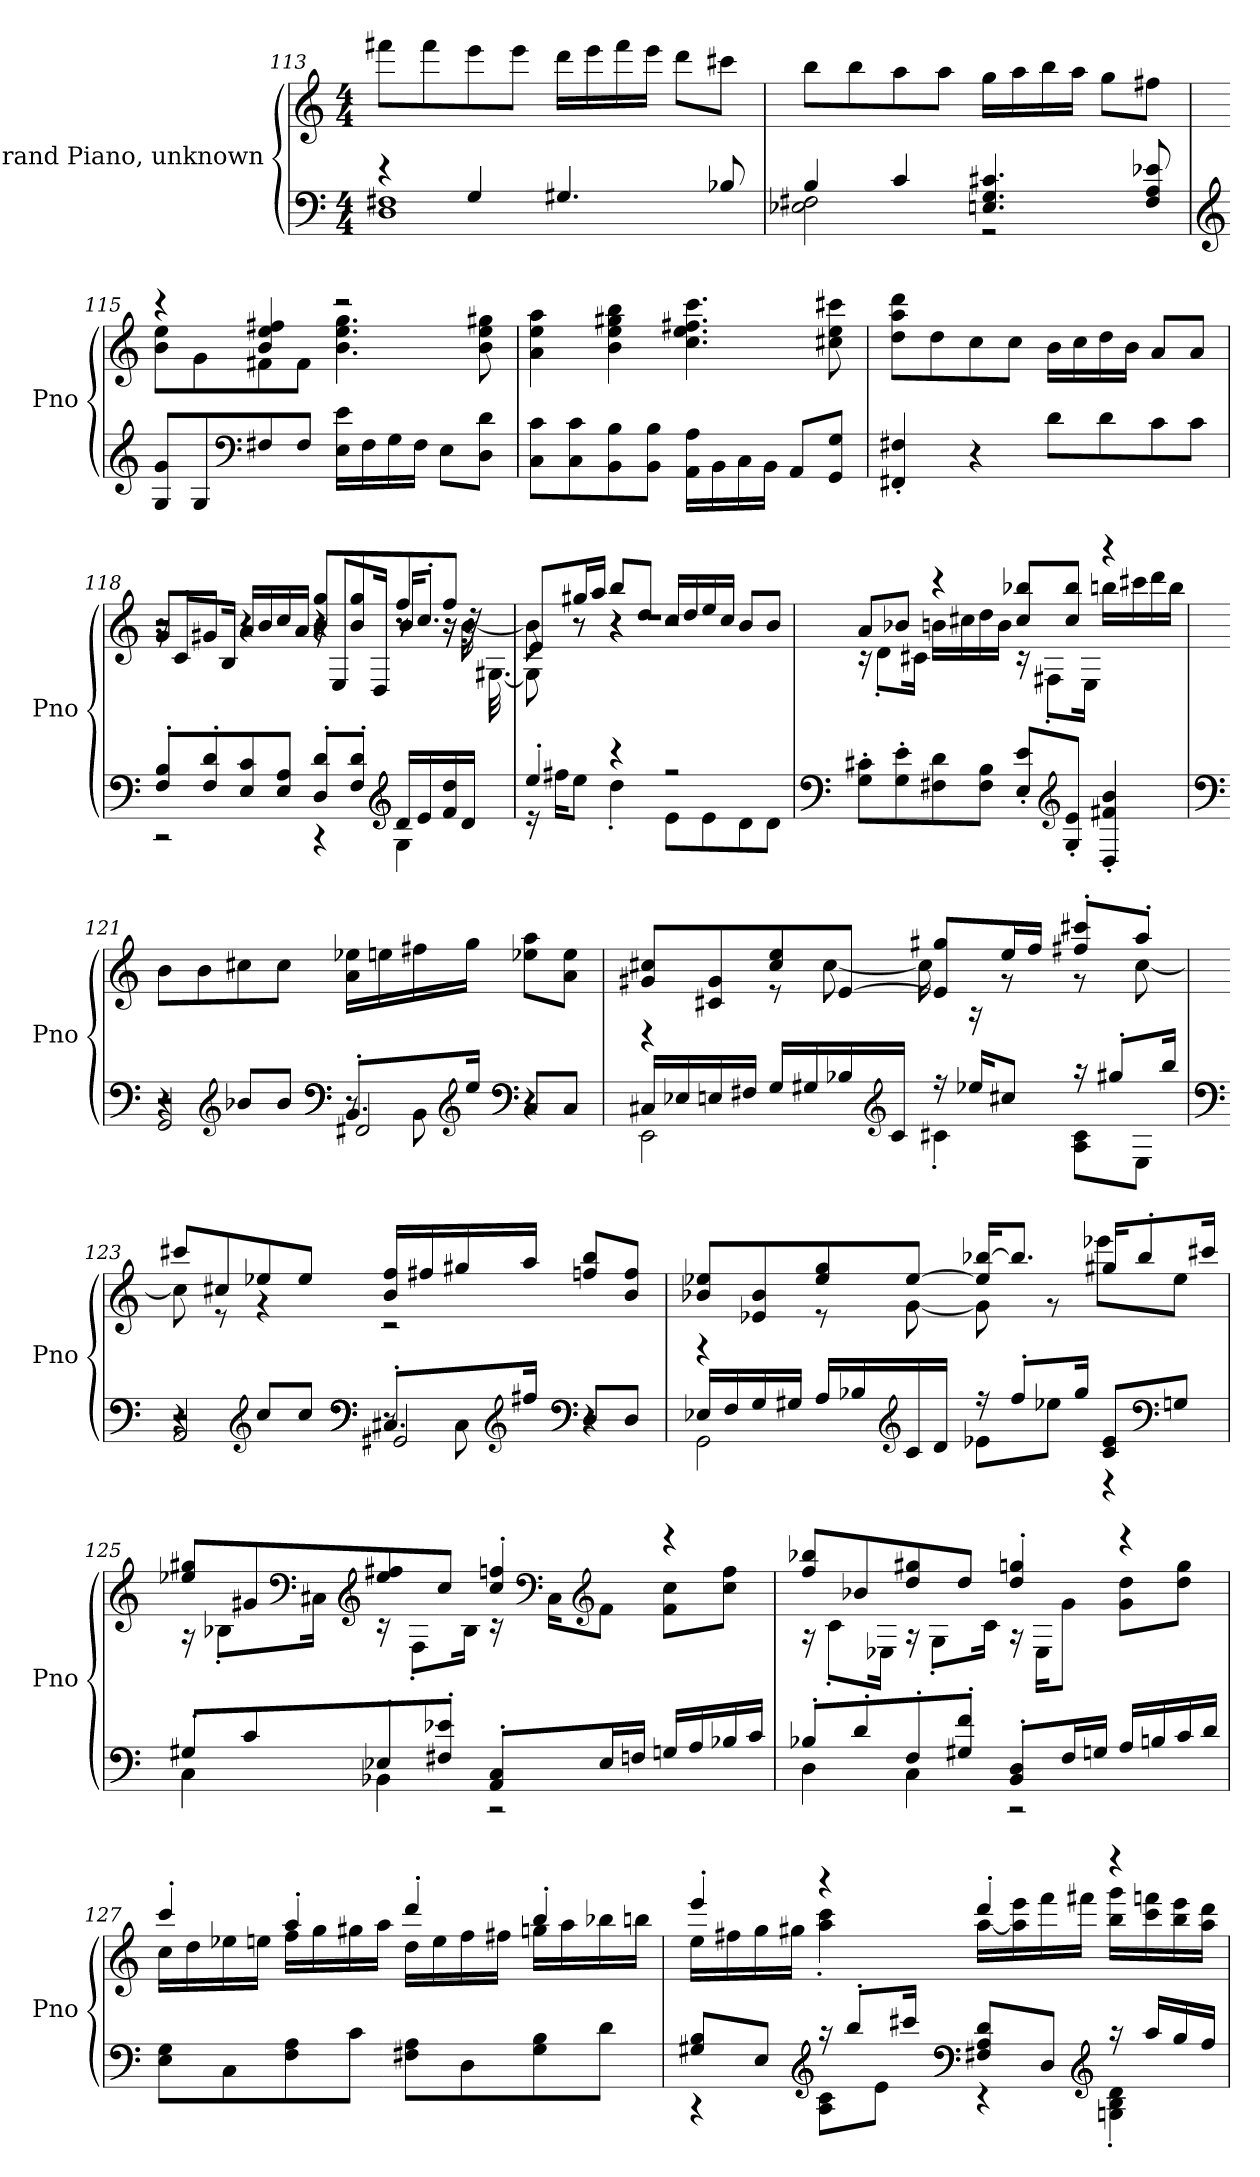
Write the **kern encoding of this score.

**kern	**kern
*part1	*part1
*staff2	*staff1
*I"Grand Piano, unknown	*
*I'Pno	*
*clefF4	*clefG2
*k[]	*k[]
*M4/4	*M4/4
=113	=113
*^	*
4r	1D 1F#X	8fff#X\L
.	.	8fff#\
4G/	.	8eee\
.	.	8eee\J
4.G#X/	.	16ddd\LL
.	.	16eee\
.	.	16fff#\
.	.	16eee\JJ
.	.	8ddd\L
8B-X/	.	8ccc#X\J
=114	=114	=114
4B/	2E-X\ 2F#X\	8bb\L
.	.	8bb\
4c/	.	8aa\
.	.	8aa\J
4.En/ 4.G/ 4.c#X/	2r	16gg\LL
.	.	16aa\
.	.	16bb\
.	.	16aa\JJ
.	.	8gg\L
8F#/ 8A/ 8e-X/	.	8ff#X\J
*v	*v	*
!!LO:LB:g=z
=115	=115
*clefG2	*
*	*^
8G/ 8g/L	4r	8b\ 8ee\L
8G/	.	8g\
*clefF4	*	*
8F#X/	4b/ 4ee/ 4ff#X/	8f#X\
8F#/J	.	8f#\J
16E\ 16e\LL	2r	4.b\ 4.ee\ 4.gg\
16F#\	.	.
16G\	.	.
16F#\JJ	.	.
8E\L	.	.
8D\ 8d\J	.	8b\ 8ee\ 8gg#X\
*	*v	*v
=116	=116
8C\ 8c\L	4a\ 4ee\ 4aa\
8C\ 8c\	.
8BB\ 8B\	4b\ 4ee\ 4gg#X\ 4bb\
8BB\ 8B\J	.
16AA\ 16A\LL	4.cc\ 4.ee\ 4.ff#X\ 4.ccc\
16BB\	.
16C\	.
16BB\JJ	.
8AA/L	.
8GG/ 8G/J	8cc#X\ 8ee\ 8ccc#X\
=117	=117
4FF#X/' 4F#X/'	8dd\ 8aa\ 8ddd\L
.	8dd\
4r	8cc\
.	8cc\J
8d\L	16b\LL
.	16cc\
8d\	16dd\
.	16b\JJ
8c\	8a/L
8c\J	8a/J
!!LO:LB:g=z
=118	=118
*^	*^
*	*	*	*^
*	*	*	*	*^
8F/' 8B/'L	2r	8g/L	2r	16r	2r
.	.	.	.	8c'/L	.
8F/' 8d/'	.	8g#X/J	.	.	.
.	.	.	.	16B/Jk	.
8E/ 8c/	.	4r	.	16a/LL	.
.	.	.	.	16b/	.
8E/ 8A/J	.	.	.	16cc/	.
.	.	.	.	16a/JJ	.
8D/' 8d/'L	4r	8b/ 8gg/L	4r	16r	4r
.	.	.	.	8E'/L	.
8F/' 8d/'J	.	8b/ 8gg/	.	.	.
.	.	.	.	16D/Jk	.
*clefG2	*	*	*	*	*
16d/LL	4G\	8ff/	8r	16b/KL	8r
16e/	.	.	.	8.cc'/J	.
16f/ 16dd/	.	8ff/J	16r	.	16r
16d/JJ	.	.	[16b\	.	64r
.	.	.	.	.	[32.G#X\
=119	=119	=119	=119	=119	=119
4ee'/	16r	1r	8b\]	8e/L	8G#\]
.	16ff#X\KL	.	.	.	.
.	8ee\J	.	8r	16gg#X/L	8r
.	.	.	.	16aa/JJ	.
4r	4dd'\	.	4r	8bb/L	4r
.	.	.	.	8dd/J	.
2r	8e\L	.	2r	16cc/LL	2r
.	.	.	.	16dd/	.
.	8e\	.	.	16ee/	.
.	.	.	.	16cc/JJ	.
.	8d\	.	.	8b/L	.
.	8d\J	.	.	8b/J	.
*v	*v	*	*	*	*
*	*v	*v	*v	*v
!!LO:PB:g=z
=120	=120
*clefF4	*
*	*^
8G\' 8c#X\'L	8a/L	16r
.	.	8d'\L
8G\' 8e\'	8b-X/J	.
.	.	16c#X\Jk
8F#X\ 8d\	4r	16bn\LL
.	.	16cc#X\
8F#\ 8B\J	.	16dd\
.	.	16b\JJ
8E/' 8e/'L	8cc#/ 8bb-X/L	16r
.	.	8F#X'\L
*clefG2	*	*
8G/' 8e/'J	8cc#/ 8bb-/J	.
.	.	16E\Jk
4D/' 4f#X/' 4b/'	4r	16bbn\LL
.	.	16ccc#X\
.	.	16ddd\
.	.	16bb\JJ
*	*v	*v
=121	=121
*clefF4	*
*^	*
*	*^	*
4r	2r	2GG/	8b\L
.	.	.	8b\
*clefG2	*	*	*
8b-X/L	.	.	8cc#X\
8b-/J	.	.	8cc#\J
*clefF4	*	*	*
8.BB'/L	8r	2FF#X/	16a\ 16ee-X\LL
.	.	.	16een\
.	8BB\	.	16ff#X\
*clefG2	*	*	*
16ee/Jk	.	.	16gg\JJ
*clefF4	*	*	*
8C/L	4r	.	8ee-X\ 8aa\L
8C/J	.	.	8a\ 8ee-\J
*	*v	*v	*
!!LO:LB:g=z
=122	=122	=122
*	*	*^
16C#X/LL	2EE\	8g#X/ 8cc#X/L	4r
16E-X/	.	.	.
16En/	.	8c#X/ 8g#/	.
16F#X/JJ	.	.	.
16G/LL	.	8cc#/ 8ee/	8r
16G#X/	.	.	.
16B-X/	.	[8e/J	[8cc#\
*clefG2	*	*	*
16c/JJ	.	.	.
16r	4c#X'\	8e/] 8gg#X/L	16cc#\]
16ee-X/KL	.	.	16r
8cc#X/J	.	16ee/L	8r
.	.	16ff/JJ	.
16r	8A\ 8c#\L	8ff#X/' 8ccc#X/'L	8r
8gg#X'/L	.	.	.
.	8E\J	8aa'/J	[8cc#\
16bb/Jk	.	.	.
*v	*v	*	*
!!LO:LB:g=z	!!
=123	=123	=123
*clefF4	*	*
*^	*	*
*	*^	*	*
4r	2r	2AA/	8ccc#X/L	8cc#\]
.	.	.	8cc#X/	8r
*clefG2	*	*	*	*
8cc/L	.	.	8ee-X/	4r
8cc/J	.	.	8ee-/J	.
*clefF4	*	*	*	*
8.C#X'/L	8r	2GG#X/	16b/ 16ff/LL	2r
.	.	.	16ff#X/	.
.	8C#\	.	16gg#X/	.
*clefG2	*	*	*	*
16ff#X/Jk	.	.	16aa/JJ	.
*clefF4	*	*	*	*
8D/L	4r	.	8ffn/ 8bb/L	.
8D/J	.	.	8b/ 8ff/J	.
*	*v	*v	*	*
=124	=124	=124	=124
16E-X/LL	2GG\	8b-X/ 8ee-X/L	4r
16F/	.	.	.
16G/	.	8e-X/ 8b-/	.
16G#X/JJ	.	.	.
16A/LL	.	8ee-/ 8gg/	8r
16B-X/	.	.	.
*clefG2	*	*	*
16c/	.	[8ee-/J	[8g\
16d/JJ	.	.	.
16r	8e-X\L	16ee-/] [16bb-X/KL	8g\]
8ff'/L	.	8.bb-/J]	.
.	8ee-X\J	.	8r
16gg/Jk	.	.	.
8c/ 8e-/L	4r	16gg#X/KL	8eee-X\L
.	.	8bb-'/	.
*clefF4	*	*	*
8Gn/J	.	.	8ee-\J
.	.	16ccc#X/Jk	.
!!LO:LB:g=z	!!
=125	=125	=125	=125
8G#X'/L	4C\	8ee-X/ 8gg#X/L	16r
.	.	.	8B-X'\L
8c'/	.	8g#X/	.
*	*	*clefF4	*
.	.	.	16C#X\Jk
*	*	*clefG2	*
8E-X'/	4BB-X\	8ee-/ 8ff#X/	16r
.	.	.	8F'\L
8F#X/' 8e-X/'J	.	8cc/J	.
.	.	.	16B-\Jk
8AA/' 8C/'L	2r	4cc/' 4ffn/'	16r
*	*	*clefF4	*
.	.	.	16C#\KL
*	*	*clefG2	*
16E-/L	.	.	8f\J
16Fn/JJ	.	.	.
16Gn/LL	.	4r	8f\ 8cc\L
16A/	.	.	.
16B-X/	.	.	8cc\ 8ff\J
16c/JJ	.	.	.
!!LO:LB:g=z	!!
=126	=126	=126	=126
8B-X'/L	4D\	8ff/ 8bb-X/L	16r
.	.	.	8c'\L
8d'/	.	8b-X/	.
.	.	.	16E-X\Jk
8F'/	4C\	8dd/ 8gg#X/	16r
.	.	.	8G'\L
8G#X/' 8f/'J	.	8dd/J	.
.	.	.	16c\Jk
8BB/' 8D/'L	2r	4dd/' 4ggn/'	16r
.	.	.	16E-\KL
16F/L	.	.	8g\J
16Gn/JJ	.	.	.
16A/LL	.	4r	8g\ 8dd\L
16Bn/	.	.	.
16c/	.	.	8dd\ 8gg\J
16d/JJ	.	.	.
*v	*v	*	*
=127	=127	=127
8E\ 8G\L	4ccc'/	16cc\LL
.	.	16dd\
8C\	.	16ee-X\
.	.	16een\JJ
8F\ 8A\	4aa'/	16ff\LL
.	.	16gg\
8c\J	.	16gg#X\
.	.	16aa\JJ
8F#X\ 8A\L	4ddd'/	16dd\LL
.	.	16ee\
8D\	.	16ff\
.	.	16ff#X\JJ
8G\ 8B\	4bb'/	16ggn\LL
.	.	16aa\
8d\J	.	16bb-X\
.	.	16bbn\JJ
!!LO:PB:g=z	!!
=128	=128	=128
*^	*	*
8G#X/ 8B/L	4r	4eee'/	16ee\LL
.	.	.	16ff#X\
8E/J	.	.	16gg\
.	.	.	16gg#X\JJ
*clefG2	*	*	*
16r	8A\ 8c\L	4r	4aa\' 4ccc\'
8bb'/L	.	.	.
.	8e\J	.	.
16ccc#X/Jk	.	.	.
*clefF4	*	*	*
8F#X/ 8A/ 8d/L	4r	4ddd'/	[16aa\LL
.	.	.	16aa\] 16eee\
8D/J	.	.	16fff\
.	.	.	16fff#X\JJ
*clefG2	*	*	*
16r	4Gn\' 4B\' 4d\'	4r	16bb\ 16ggg\LL
16aa/LL	.	.	16ccc\ 16fffn\
16gg/	.	.	16bb\ 16eee\
16ff/JJ	.	.	16aa\ 16ddd\JJ
*v	*v	*	*
*	*v	*v
=	=
*-	*-
